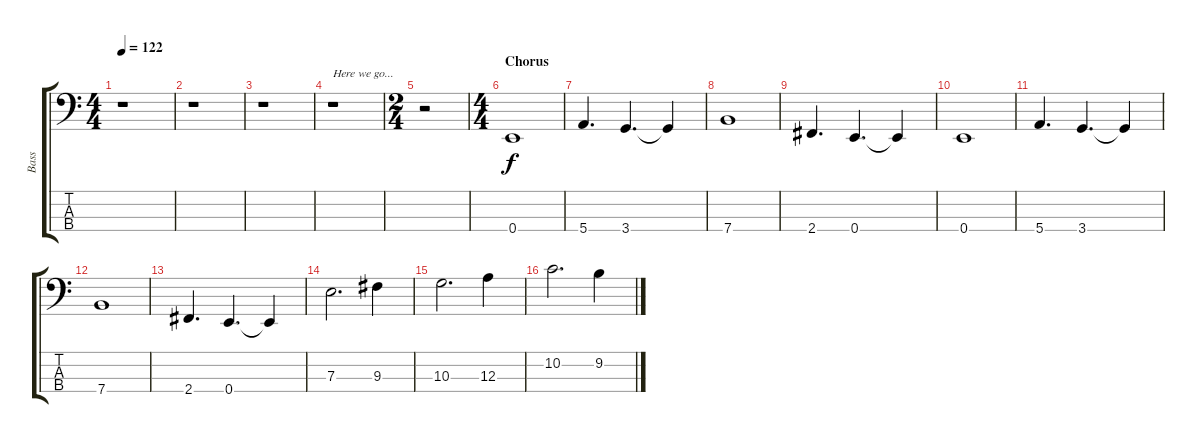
\track ("Bass" "Bass") {instrument electricbassfinger}
\staff {score tabs}
\tuning (G2 D2 A1 E1) {hide}
\ts (4 4)
\section ("" "")
\tempo 122
\clef f4
\ks c
r.1{dy f} |
r.1 |
r.1 |
r.1{txt "Here we go..."} |
\ts (2 4)
r.2 |
\ts (4 4)
\section ("" "Chorus")
0.4.1 |
5.4.4{d} 3.4.4{d} 3.4{t}.4 |
7.4.1 |
2.4.4{d} 0.4.4{d} 0.4{t}.4 |
0.4.1 |
5.4.4{d} 3.4.4{d} 3.4{t}.4 |
7.4.1 |
2.4.4{d} 0.4.4{d} 0.4{t}.4 |
\section ("" "")
7.3.2{d} 9.3.4 |
10.3.2{d} 12.3.4 |
10.2.2{d} 9.2.4
